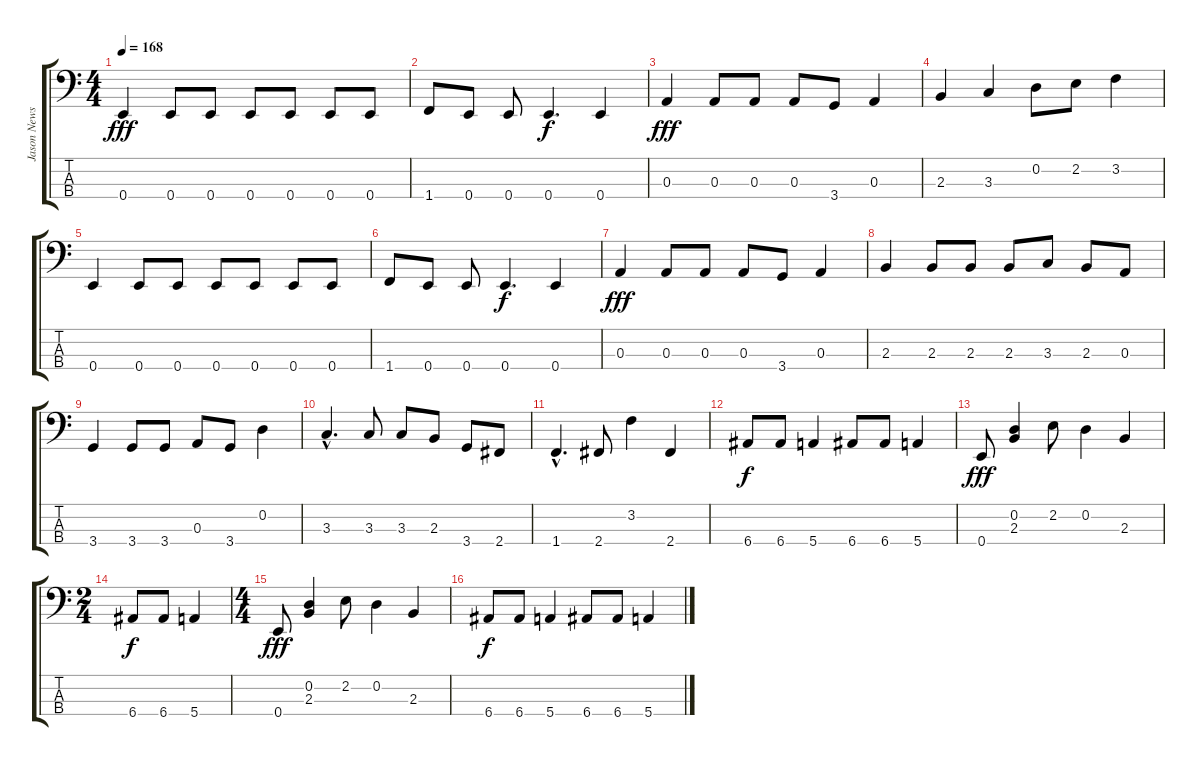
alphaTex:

\track ("Jason Newsted/Cliff Burton Bass" "Jason News") {instrument electricbasspick}
\staff {score tabs}
\tuning (G2 D2 A1 E1) {hide}
\ts (4 4)
\tempo 168
\clef f4
\ks c
0.4.4{dy fff} 0.4.8 0.4.8 0.4.8 0.4.8 0.4.8 0.4.8 |
1.4.8 0.4.8 0.4.8 0.4.4{d dy f} 0.4.4 |
0.3.4{dy fff} 0.3.8 0.3.8 0.3.8 3.4.8 0.3.4 |
2.3.4 3.3.4 0.2.8 2.2.8 3.2.4 |
0.4.4 0.4.8 0.4.8 0.4.8 0.4.8 0.4.8 0.4.8 |
1.4.8 0.4.8 0.4.8 0.4.4{d dy f} 0.4.4 |
0.3.4{dy fff} 0.3.8 0.3.8 0.3.8 3.4.8 0.3.4 |
2.3.4 2.3.8 2.3.8 2.3.8 3.3.8 2.3.8 0.3.8 |
3.4.4 3.4.8 3.4.8 0.3.8 3.4.8 0.2.4 |
3.3{hac}.4{d} 3.3.8 3.3.8 2.3.8 3.4.8 2.4.8 |
1.4{hac}.4{d} 2.4.8 3.2.4 2.4.4 |
6.4.8{dy f} 6.4.8 5.4.4 6.4.8 6.4.8 5.4.4 |
0.4.8{dy fff} (0.2 2.3).4 2.2.8 0.2.4 2.3.4 |
\ts (2 4)
6.4.8{dy f} 6.4.8 5.4.4 |
\ts (4 4)
0.4.8{dy fff} (0.2 2.3).4 2.2.8 0.2.4 2.3.4 |
6.4.8{dy f} 6.4.8 5.4.4 6.4.8 6.4.8 5.4.4
